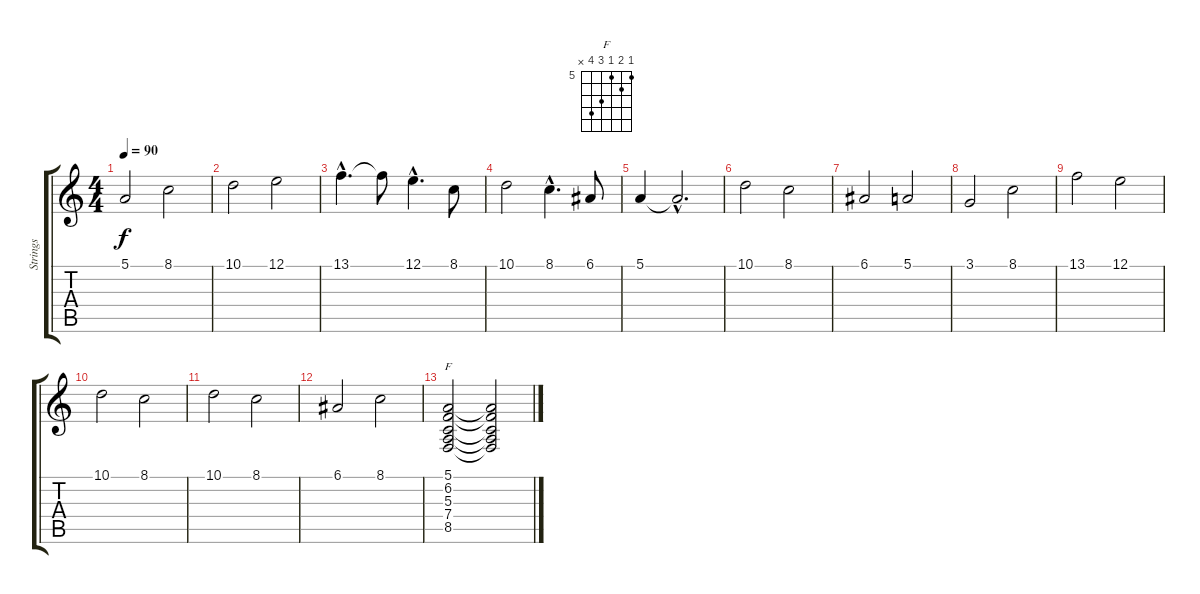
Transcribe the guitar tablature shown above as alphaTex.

\track ("Strings" "Strings") {instrument stringensemble1}
\staff {score tabs}
\tuning (E4 B3 G3 D3 A2 E2) {hide}
\chord ("F" 5 6 5 7 8 x) {firstfret 5}
\ts (4 4)
\tempo 90
\clef g2
\ks c
5.1.2{dy f} 8.1.2 |
10.1.2 12.1.2 |
13.1{hac}.4{d} 13.1{t}.8 12.1{hac}.4{d} 8.1.8 |
10.1.2 8.1{hac}.4{d} 6.1.8 |
5.1.4 5.1{hac t}.2{d} |
10.1.2 8.1.2 |
6.1.2 5.1.2 |
3.1.2 8.1.2 |
13.1.2 12.1.2 |
10.1.2 8.1.2 |
10.1.2 8.1.2 |
6.1.2 8.1.2 |
(5.1 6.2 5.3 7.4 8.5).2{ch "F"} (5.1{t} 6.2{t} 5.3{t} 7.4{t} 8.5{t}).2
